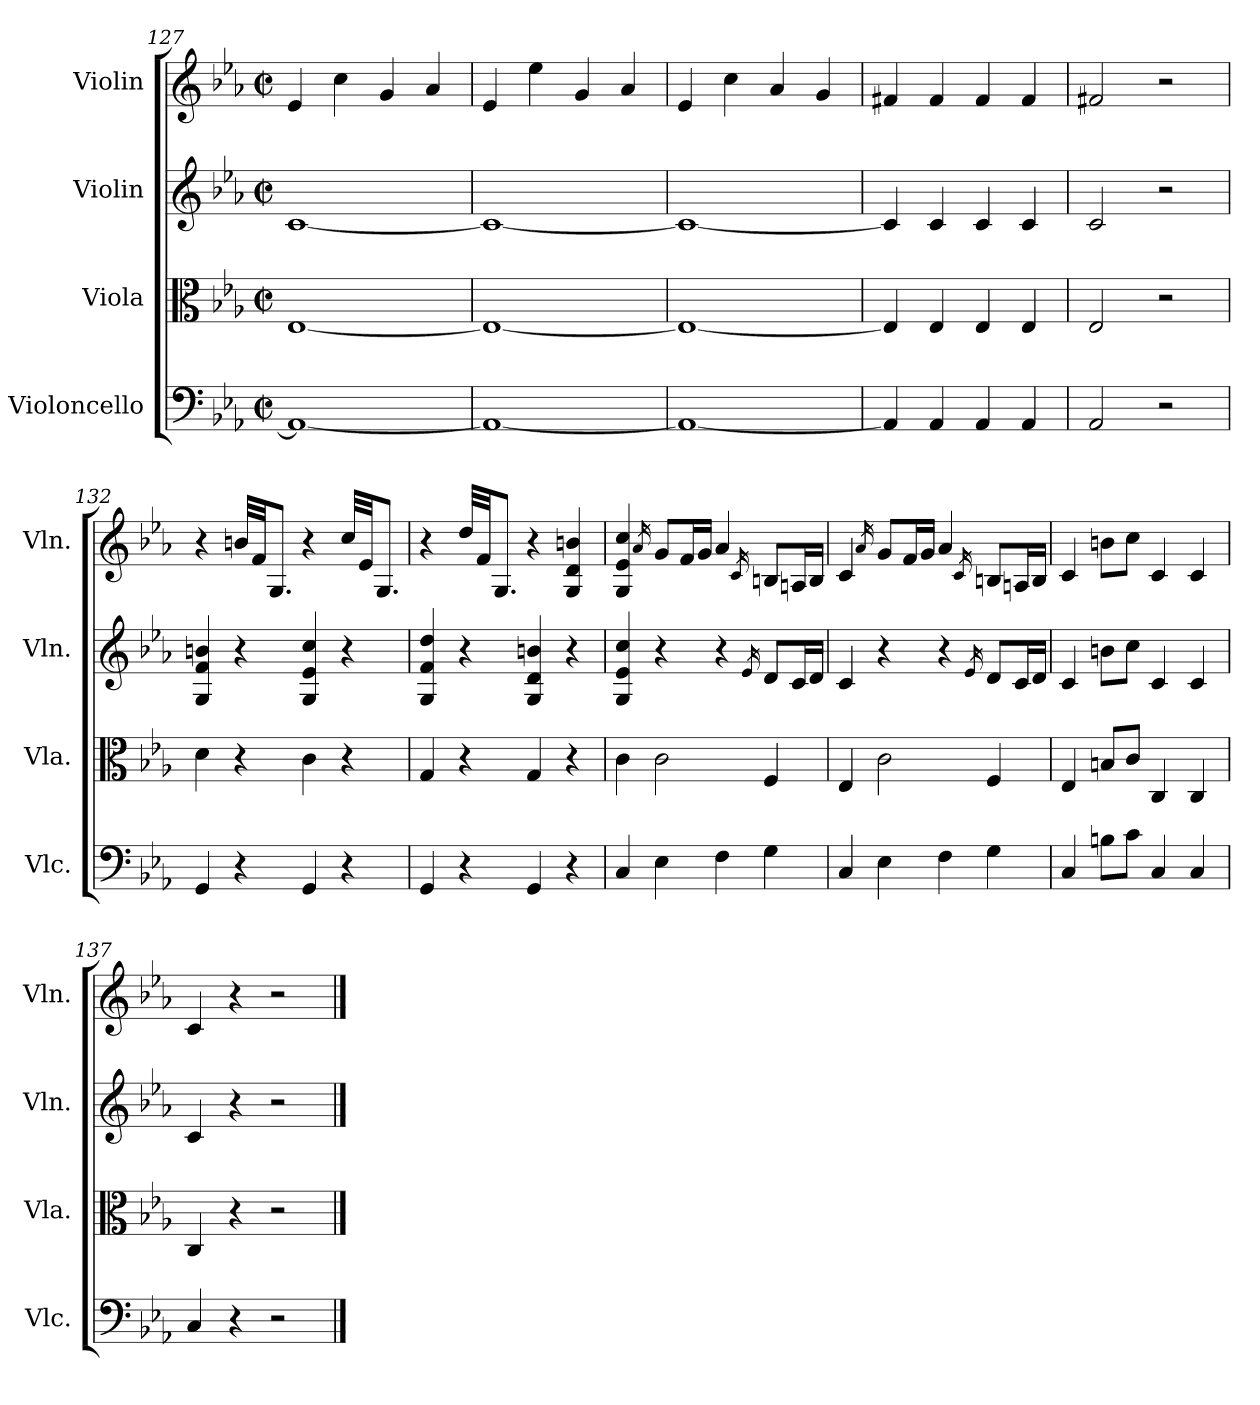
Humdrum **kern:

**kern	**kern	**kern	**kern
*part4	*part3	*part2	*part1
*staff4	*staff3	*staff2	*staff1
*I"Violoncello	*I"Viola	*I"Violin	*I"Violin
*I'Vlc.	*I'Vla.	*I'Vln.	*I'Vln.
*clefF4	*clefC3	*clefG2	*clefG2
*k[b-e-a-]	*k[b-e-a-]	*k[b-e-a-]	*k[b-e-a-]
*E-:	*E-:	*E-:	*E-:
*M4/4	*M4/4	*M4/4	*M4/4
*met(c|)	*met(c|)	*met(c|)	*met(c|)
=127	=127	=127	=127
1AA-_	[1E-	[1c	4e-/
.	.	.	4cc\
.	.	.	4g/
.	.	.	4a-/
=128	=128	=128	=128
1AA-_	1E-_	1c_	4e-/
.	.	.	4ee-\
.	.	.	4g/
.	.	.	4a-/
=129	=129	=129	=129
1AA-_	1E-_	1c_	4e-/
.	.	.	4cc\
.	.	.	4a-/
.	.	.	4g/
=130	=130	=130	=130
4AA-/]	4E-/]	4c/]	4f#X/
4AA-/	4E-/	4c/	4f#/
4AA-/	4E-/	4c/	4f#/
4AA-/	4E-/	4c/	4f#/
=131	=131	=131	=131
2AA-/	2E-/	2c/	2f#X/
2r	2r	2r	2r
=132	=132	=132	=132
4GG/	4d\	4G/ 4f/ 4bn/	4r
4r	4r	4r	32bn/LLL
.	.	.	32f/JJ
.	.	.	8.G/J
4GG/	4c\	4G/ 4e-/ 4cc/	4r
4r	4r	4r	32cc/LLL
.	.	.	32e-/JJ
.	.	.	8.G/J
=133	=133	=133	=133
4GG/	4G/	4G/ 4f/ 4dd/	4r
4r	4r	4r	32dd/LLL
.	.	.	32f/JJ
.	.	.	8.G/J
4GG/	4G/	4G/ 4d/ 4bn/	4r
4r	4r	4r	4G/ 4d/ 4bn/
=134	=134	=134	=134
4C/	4c\	4G/ 4e-/ 4cc/	4G/ 4e-/ 4cc/
.	.	.	16qa-/
4E-\	2c\	4r	8g/L
.	.	.	16f/L
.	.	.	16g/JJ
4F\	.	4r	4a-/
.	.	16qe-/	16qc/
4G\	4F/	8d/L	8Bn/L
.	.	16c/L	16An/L
.	.	16d/JJ	16B/JJ
=135	=135	=135	=135
4C/	4E-/	4c/	4c/
.	.	.	16qa-/
4E-\	2c\	4r	8g/L
.	.	.	16f/L
.	.	.	16g/JJ
4F\	.	4r	4a-/
.	.	16qe-/	16qc/
4G\	4F/	8d/L	8Bn/L
.	.	16c/L	16An/L
.	.	16d/JJ	16B/JJ
=136	=136	=136	=136
4C/	4E-/	4c/	4c/
8Bn\L	8Bn/L	8bn\L	8bn\L
8c\J	8c/J	8cc\J	8cc\J
4C/	4C/	4c/	4c/
4C/	4C/	4c/	4c/
=137	=137	=137	=137
4C/	4C/	4c/	4c/
4r	4r	4r	4r
2r	2r	2r	2r
==	==	==	==
*-	*-	*-	*-
